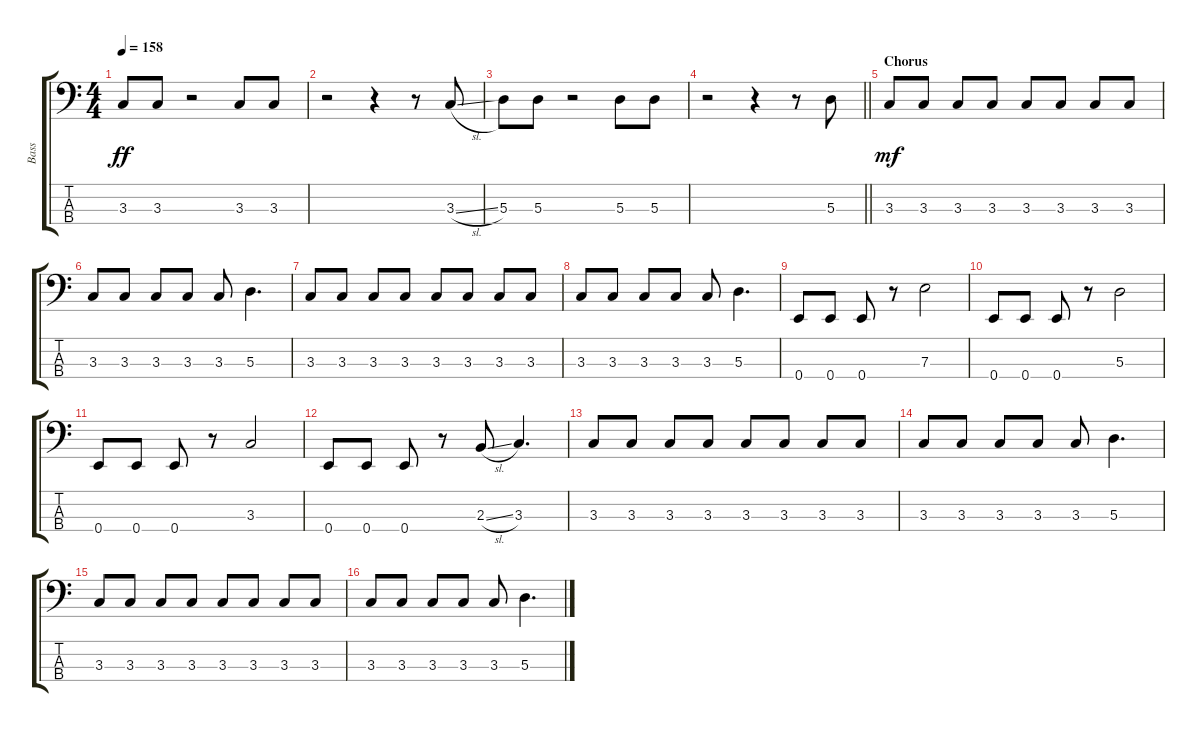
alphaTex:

\track ("Bass" "Bass") {instrument electricbassfinger}
\staff {score tabs}
\tuning (G2 D2 A1 E1) {hide}
\ts (4 4)
\tempo 158
\clef f4
\ks c
3.3.8{dy ff} 3.3.8 r.2 3.3.8 3.3.8 |
r.2 r.4 r.8 3.3{sl}.8 |
5.3.8 5.3.8 r.2 5.3.8 5.3.8 |
\barLineRight lightlight
r.2 r.4 r.8 5.3.8 |
\section ("" "Chorus")
3.3.8{dy mf} 3.3.8 3.3.8 3.3.8 3.3.8 3.3.8 3.3.8 3.3.8 |
3.3.8 3.3.8 3.3.8 3.3.8 3.3.8 5.3.4{d} |
3.3.8 3.3.8 3.3.8 3.3.8 3.3.8 3.3.8 3.3.8 3.3.8 |
3.3.8 3.3.8 3.3.8 3.3.8 3.3.8 5.3.4{d} |
0.4.8 0.4.8 0.4.8 r.8 7.3.2 |
0.4.8 0.4.8 0.4.8 r.8 5.3.2 |
0.4.8 0.4.8 0.4.8 r.8 3.3.2 |
0.4.8 0.4.8 0.4.8 r.8 2.3{sl}.8 3.3.4{d} |
3.3.8 3.3.8 3.3.8 3.3.8 3.3.8 3.3.8 3.3.8 3.3.8 |
3.3.8 3.3.8 3.3.8 3.3.8 3.3.8 5.3.4{d} |
3.3.8 3.3.8 3.3.8 3.3.8 3.3.8 3.3.8 3.3.8 3.3.8 |
3.3.8 3.3.8 3.3.8 3.3.8 3.3.8 5.3.4{d}
